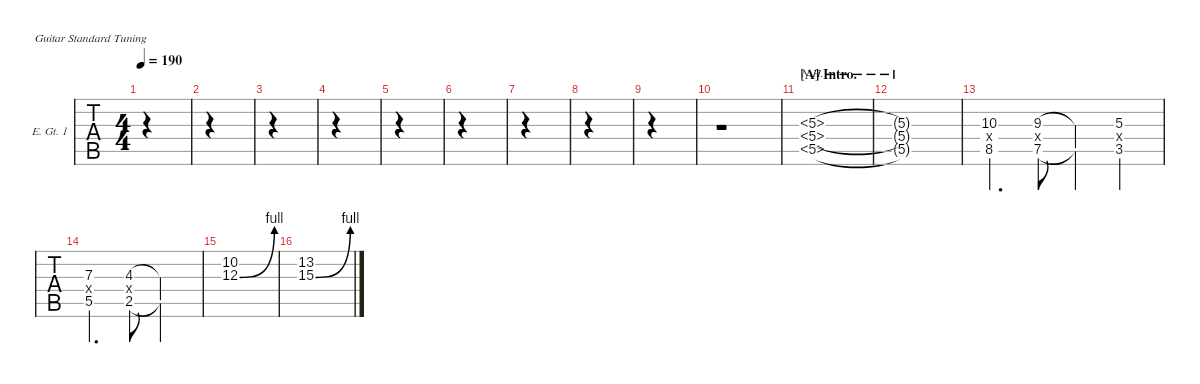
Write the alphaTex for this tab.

\defaultSystemsLayout 4
\hideDynamics
\bracketExtendMode nobrackets
\firstSystemTrackNameOrientation horizontal
\track ("Rhythm Guitar" "E. Gt. 1") {defaultSystemsLayout 4 instrument distortionguitar}
\staff {tabs}
\tuning (E4 B3 G3 D3 A2 E2)
\ts (4 4)
\tempo 190
\clef g2
\ks dminor
|
|
|
|
|
|
|
|
|
\scale
0.477237 r.1 |
\section ("A" "Intro.")
\scale
0.284145 (5.3{nh acc forcenatural} 5.4{nh acc forcenatural} 5.5{nh acc forcenatural}).1 |
\scale
0.238618 (5.5{nh t acc forcenatural} 5.4{nh t acc forcenatural} 5.3{nh t acc forcenatural}).1 |
\scale
0.238618 (10.3{acc forcenatural} 8.5{acc forcenatural} 10.4{x acc forcenatural}).4{d} (9.3{acc forcenatural} 7.5{acc forcenatural} 8.4{x acc b}).8 (9.3{t acc forcenatural} 7.5{t acc forcenatural}).4 (5.3{acc forcenatural} 3.5{acc forcenatural} 5.4{x acc forcenatural}).4 |
\scale
0.238618 (7.3{acc forcenatural} 5.5{acc forcenatural} 7.4{x acc forcenatural}).4{d} (4.3{acc forcenatural} 2.5{acc forcenatural} 3.4{x acc forcenatural}).8 (4.3{t acc forcenatural} 2.5{t acc forcenatural}).2 |
\scale
0.284145 (10.2{acc forcenatural} 12.3{be (bend 0 0 15 4) acc forcenatural}).1 |
\scale
0.238618 (13.2{acc forcenatural} 15.3{be (bend 0 0 15 4) acc b}).1
